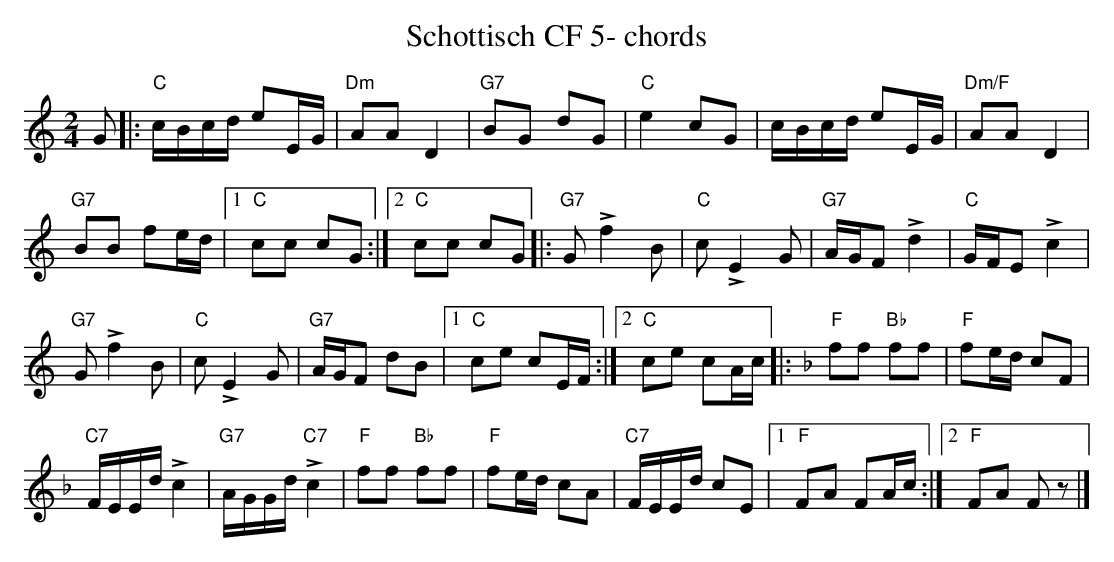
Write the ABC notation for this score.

X:1
T:Schottisch CF 5- chords
M:2/4
L:1/16
K:Cmaj%%MIDI gchordon
G2 |: "C"cBcd e2EG | "Dm"A2A2D4 | "G7"B2G2 d2G2 | "C"e4c2G2 | cBcd e2EG | "Dm/F"A2A2D4 |
"G7"B2B2 f2ed |1 "C"c2c2 c2G2 :|2 "C"c2c2 c2G2 |: "G7"G2!>!f4B2 | "C"c2!>!E4G2 | "G7"AGF2 !>!d4 | "C"GFE2 !>!c4 |
"G7"G2!>!f4B2 | "C"c2!>!E4G2 | "G7"AGF2 d2B2 |1 "C"c2e2 c2EF :|2 "C"c2e2 c2Ac |: [K:Fmaj] "F"f2f2 "Bb"f2f2 | "F"f2ed c2F2 |
"C7"FEEd !>!c4 | "G7"AGGd "C7"!>!c4 | "F"f2f2 "Bb"f2f2 | "F"f2ed c2A2 | "C7"FEEd c2E2 |1 "F"F2A2 F2Ac :|2 "F"F2A2 F2z2 |]
